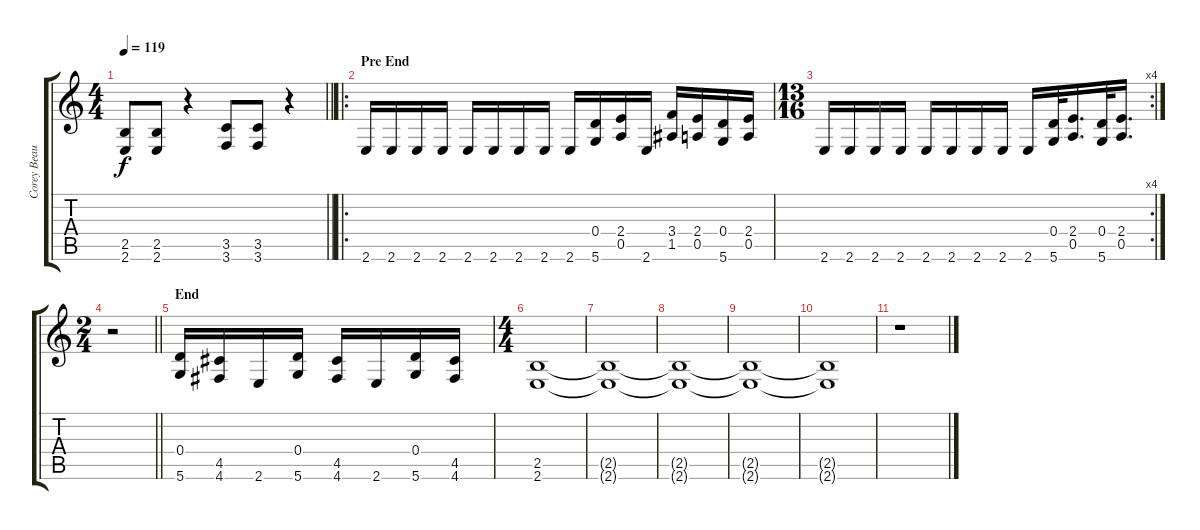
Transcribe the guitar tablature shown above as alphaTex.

\track ("Corey Beaulieu (lead guitar)" "Corey Beau") {instrument distortionguitar}
\staff {score tabs}
\tuning (E4 B3 G3 D3 A2 D2) {hide}
\ts (4 4)
\tempo 119
\clef g2
\barLineRight lightlight
\ks c
(2.5 2.6).8{dy f} (2.5 2.6).8 r.4 (3.5 3.6).8 (3.5 3.6).8 r.4 |
\ro
\section ("" "Pre End")
2.6.16 2.6.16 2.6.16 2.6.16 2.6.16 2.6.16 2.6.16 2.6.16 2.6.16 (0.4 5.6).16 (2.4 0.5).16 2.6.16 (3.4 1.5).16 (2.4 0.5).16 (0.4 5.6).16 (2.4 0.5).16 |
\rc 4
\ts (13 16)
2.6.16 2.6.16 2.6.16 2.6.16 2.6.16 2.6.16 2.6.16 2.6.16 2.6.16 (0.4 5.6).32 (2.4 0.5).16{d} (0.4 5.6).32 (2.4 0.5).16{d} |
\ts (2 4)
\barLineRight lightlight
r.2 |
\section ("" "End")
(0.4 5.6).16 (4.5 4.6).16 2.6.16 (0.4 5.6).16 (4.5 4.6).16 2.6.16 (0.4 5.6).16 (4.5 4.6).16 |
\ts (4 4)
(2.5 2.6).1 |
(2.5{t} 2.6{t}).1 |
(2.5{t} 2.6{t}).1 |
(2.5{t} 2.6{t}).1 |
(2.5{t} 2.6{t}).1 |
r.1
